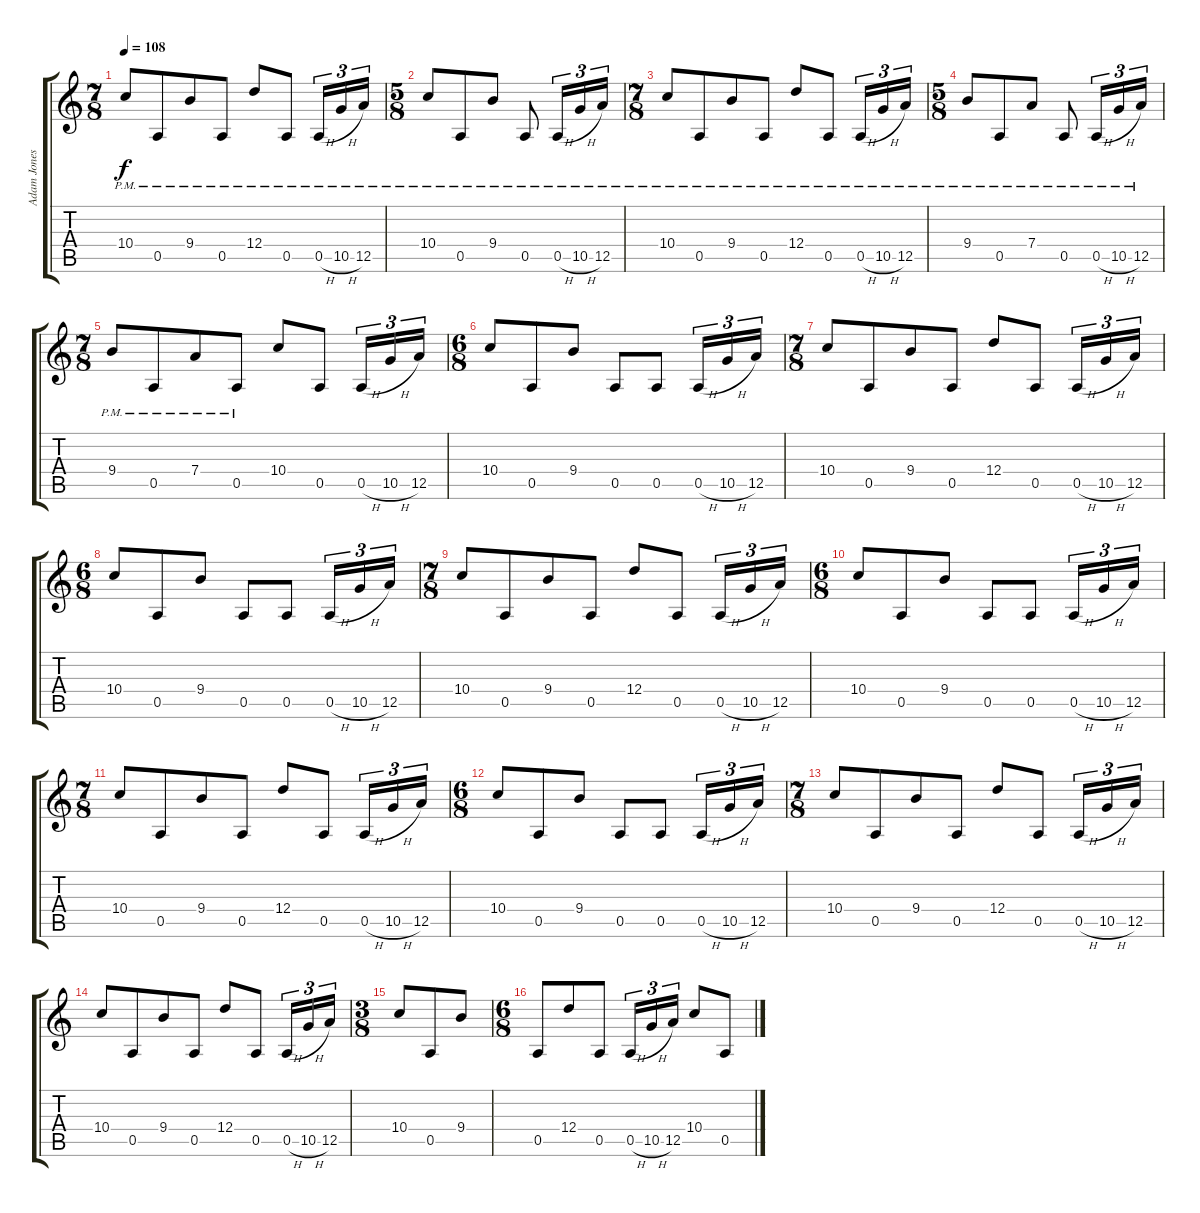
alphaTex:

\track ("Adam Jones" "Adam Jones") {instrument overdrivenguitar}
\staff {score tabs}
\tuning (E4 B3 G3 D3 A2 D2) {hide}
\ts (7 8)
\tempo 108
\clef g2
\ks c
10.4{pm}.8{dy f} 0.5{pm}.8 9.4{pm}.8 0.5{pm}.8 12.4{pm}.8 0.5{pm}.8 0.5{h pm}.16{tu (3 2)} 10.5{h pm}.16{tu (3 2)} 12.5{pm}.16{tu (3 2)} |
\ts (5 8)
10.4{pm}.8 0.5{pm}.8 9.4{pm}.8 0.5{pm}.8 0.5{h pm}.16{tu (3 2)} 10.5{h pm}.16{tu (3 2)} 12.5{pm}.16{tu (3 2)} |
\ts (7 8)
10.4{pm}.8 0.5{pm}.8 9.4{pm}.8 0.5{pm}.8 12.4{pm}.8 0.5{pm}.8 0.5{h pm}.16{tu (3 2)} 10.5{h pm}.16{tu (3 2)} 12.5{pm}.16{tu (3 2)} |
\ts (5 8)
9.4{pm}.8 0.5{pm}.8 7.4{pm}.8 0.5{pm}.8 0.5{h pm}.16{tu (3 2)} 10.5{h pm}.16{tu (3 2)} 12.5{pm}.16{tu (3 2)} |
\ts (7 8)
9.4{pm}.8 0.5{pm}.8 7.4{pm}.8 0.5{pm}.8 10.4.8 0.5.8 0.5{h}.16{tu (3 2)} 10.5{h}.16{tu (3 2)} 12.5.16{tu (3 2)} |
\ts (6 8)
10.4.8 0.5.8 9.4.8 0.5.8 0.5.8 0.5{h}.16{tu (3 2)} 10.5{h}.16{tu (3 2)} 12.5.16{tu (3 2)} |
\ts (7 8)
10.4.8 0.5.8 9.4.8 0.5.8 12.4.8 0.5.8 0.5{h}.16{tu (3 2)} 10.5{h}.16{tu (3 2)} 12.5.16{tu (3 2)} |
\ts (6 8)
10.4.8 0.5.8 9.4.8 0.5.8 0.5.8 0.5{h}.16{tu (3 2)} 10.5{h}.16{tu (3 2)} 12.5.16{tu (3 2)} |
\ts (7 8)
10.4.8 0.5.8 9.4.8 0.5.8 12.4.8 0.5.8 0.5{h}.16{tu (3 2)} 10.5{h}.16{tu (3 2)} 12.5.16{tu (3 2)} |
\ts (6 8)
10.4.8 0.5.8 9.4.8 0.5.8 0.5.8 0.5{h}.16{tu (3 2)} 10.5{h}.16{tu (3 2)} 12.5.16{tu (3 2)} |
\ts (7 8)
10.4.8 0.5.8 9.4.8 0.5.8 12.4.8 0.5.8 0.5{h}.16{tu (3 2)} 10.5{h}.16{tu (3 2)} 12.5.16{tu (3 2)} |
\ts (6 8)
10.4.8 0.5.8 9.4.8 0.5.8 0.5.8 0.5{h}.16{tu (3 2)} 10.5{h}.16{tu (3 2)} 12.5.16{tu (3 2)} |
\ts (7 8)
10.4.8 0.5.8 9.4.8 0.5.8 12.4.8 0.5.8 0.5{h}.16{tu (3 2)} 10.5{h}.16{tu (3 2)} 12.5.16{tu (3 2)} |
10.4.8 0.5.8 9.4.8 0.5.8 12.4.8 0.5.8 0.5{h}.16{tu (3 2)} 10.5{h}.16{tu (3 2)} 12.5.16{tu (3 2)} |
\ts (3 8)
10.4.8 0.5.8 9.4.8 |
\ts (6 8)
0.5.8 12.4.8 0.5.8 0.5{h}.16{tu (3 2)} 10.5{h}.16{tu (3 2)} 12.5.16{tu (3 2)} 10.4.8 0.5.8
